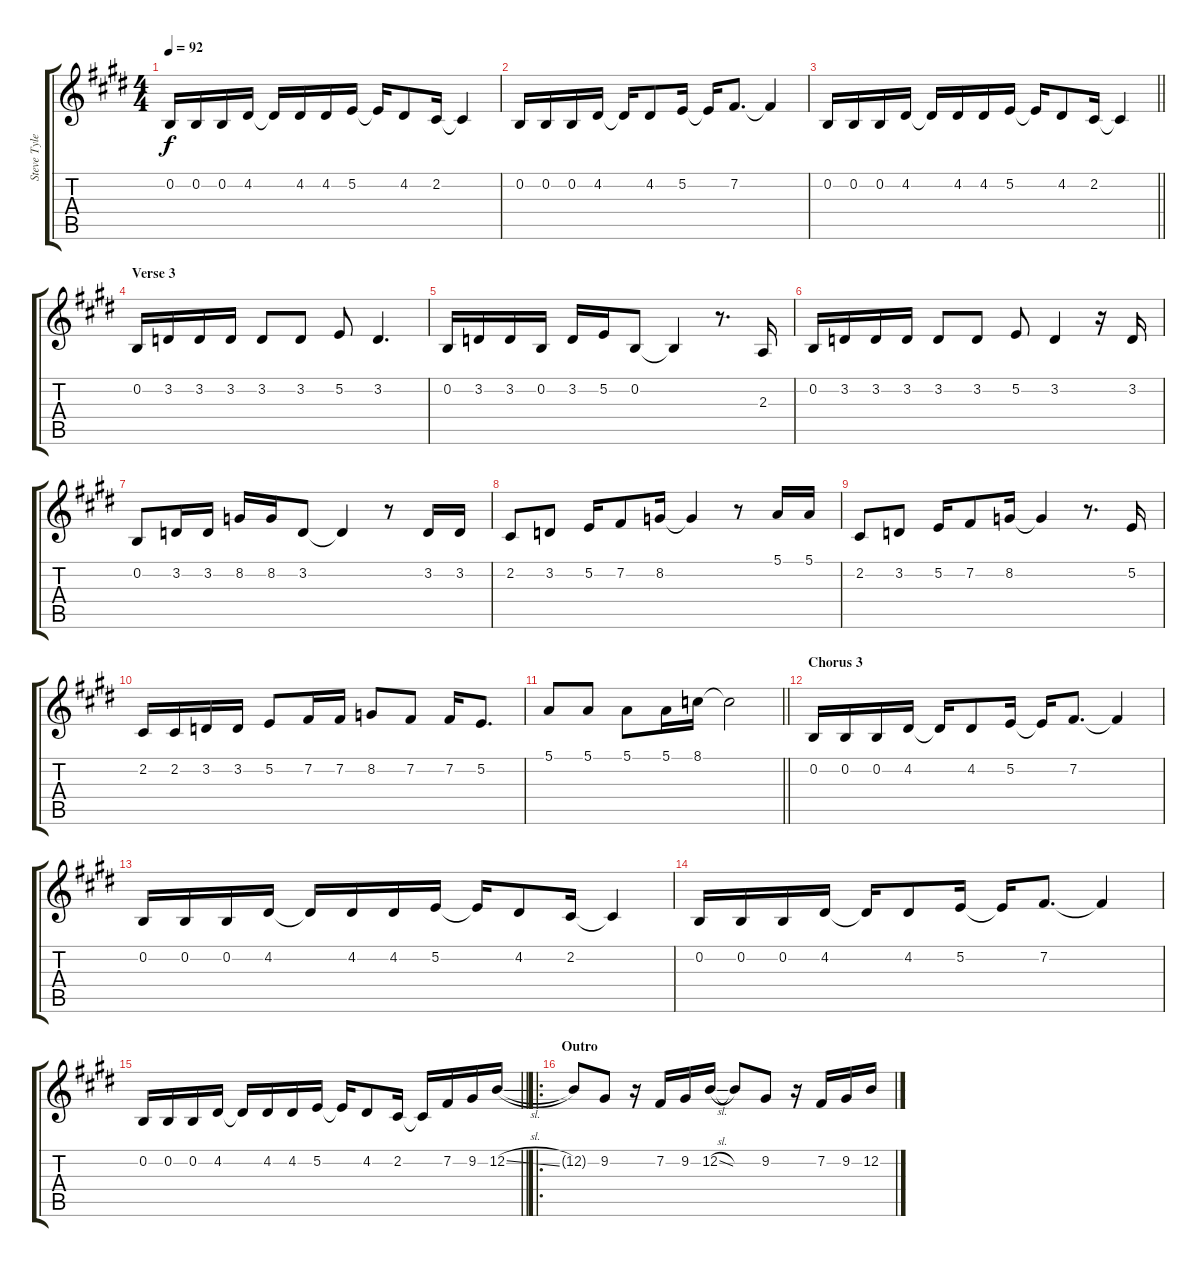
\track ("Steve Tyler" "Steve Tyle") {instrument lead5charang}
\staff {score tabs}
\tuning (E4 B3 G3 D3 A2 E2) {hide}
\ts (4 4)
\tempo 92
\clef g2
\ks c#minor
0.2.16{dy f} 0.2.16 0.2.16 4.2.16 4.2{t}.16 4.2.16 4.2.16 5.2.16 5.2{t}.16 4.2.8 2.2.16 2.2{t}.4 |
\ks e
0.2.16 0.2.16 0.2.16 4.2.16 4.2{t}.16 4.2.8 5.2.16 5.2{t}.16 7.2.8{d} 7.2{t}.4 |
\barLineRight lightlight
\ks c#minor
0.2.16 0.2.16 0.2.16 4.2.16 4.2{t}.16 4.2.16 4.2.16 5.2.16 5.2{t}.16 4.2.8 2.2.16 2.2{t}.4 |
\section ("" "Verse 3")
\ks e
0.2.16 3.2.16 3.2.16 3.2.16 3.2.8 3.2.8 5.2.8 3.2.4{d} |
\ks c#minor
0.2.16 3.2.16 3.2.16 0.2.16 3.2.16 5.2.16 0.2.8 0.2{t}.4 r.8{d} 2.3.16 |
\ks e
0.2.16 3.2.16 3.2.16 3.2.16 3.2.8 3.2.8 5.2.8 3.2.4 r.16 3.2.16 |
\ks c#minor
0.2.8 3.2.16 3.2.16 8.2.16 8.2.16 3.2.8 3.2{t}.4 r.8 3.2.16 3.2.16 |
\ks e
2.2.8 3.2.8 5.2.16 7.2.8 8.2.16 8.2{t}.4 r.8 5.1.16 5.1.16 |
\ks c#minor
2.2.8 3.2.8 5.2.16 7.2.8 8.2.16 8.2{t}.4 r.8{d} 5.2.16 |
\ks e
2.2.16 2.2.16 3.2.16 3.2.16 5.2.8 7.2.16 7.2.16 8.2.8 7.2.8 7.2.16 5.2.8{d} |
\barLineRight lightlight
\ks c#minor
5.1.8 5.1.8 5.1.8 5.1.16 8.1.16 8.1{t}.2 |
\section ("" "Chorus 3")
\ks e
0.2.16 0.2.16 0.2.16 4.2.16 4.2{t}.16 4.2.8 5.2.16 5.2{t}.16 7.2.8{d} 7.2{t}.4 |
\ks c#minor
0.2.16 0.2.16 0.2.16 4.2.16 4.2{t}.16 4.2.16 4.2.16 5.2.16 5.2{t}.16 4.2.8 2.2.16 2.2{t}.4 |
\ks e
0.2.16 0.2.16 0.2.16 4.2.16 4.2{t}.16 4.2.8 5.2.16 5.2{t}.16 7.2.8{d} 7.2{t}.4 |
\barLineRight lightlight
\ks c#minor
0.2.16 0.2.16 0.2.16 4.2.16 4.2{t}.16 4.2.16 4.2.16 5.2.16 5.2{t}.16 4.2.8 2.2.16 2.2{t}.16 7.2.16 9.2.16 12.2{sl}.16 |
\ro
\section ("" "Outro")
\ks e
12.2{t}.8 9.2.8 r.16 7.2.16 9.2.16 12.2{sl}.16 12.2{t}.8 9.2.8 r.16 7.2.16 9.2.16 12.2.16
